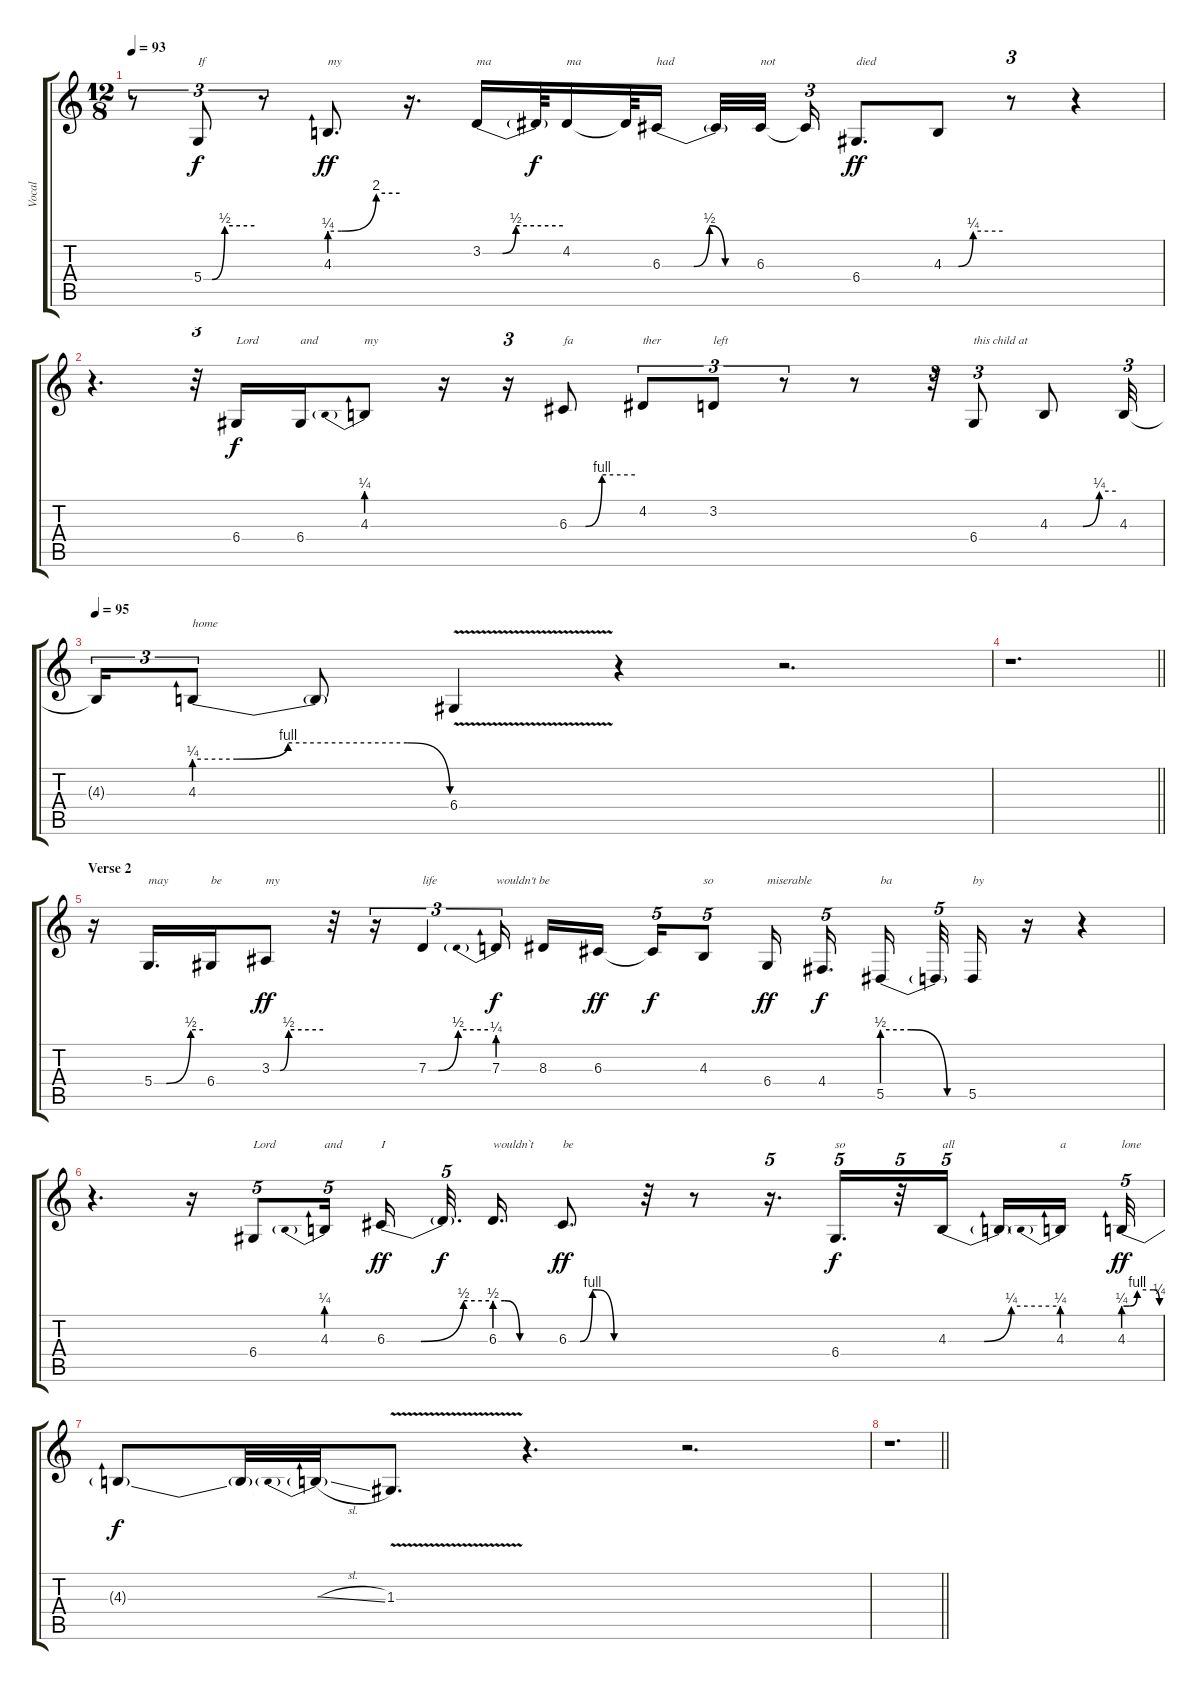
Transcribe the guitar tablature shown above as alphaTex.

\track ("Vocal" "Vocal") {instrument tenorsax}
\staff {score tabs}
\tuning (E4 B3 G3 D3 A2 E2) {hide}
\ts (12 8)
\tempo 93
\clef g2
\ks c
r.8{tu (3 2) dy f} 5.4{be (custom 0 0 10 0 25 2 60 2)}.8{tu (3 2) txt "If"} r.8{tu (3 2)} 4.3{be (custom 0 1 10 1 40 8 60 8)}.8{d txt "my" dy ff} r.16{d} 3.2{be (custom 0 0 15 0 25 2 60 2)}.16{txt "ma"} 3.2{t}.64{dy f} 4.2.16{txt "ma"} 4.2{t}.64 6.3{be (custom 0 0 20 0 30 2 40 0 60 0)}.16{txt "had"} 6.3{t}.32 6.3.32{txt "not" beam splitsecondary} 6.3{t}.16{tu (3 2)} 6.4.8{d txt "died" dy ff} 4.3{be (custom 0 0 15 0 30 1 60 1)}.8 r.8{tu (3 2)} r.4 |
r.4{d} r.32{tu (3 2)} 6.4.16{txt "Lord" dy f} 6.4.16{txt "and"} 4.3{be (prebend 0 1 60 1)}.8{txt "my"} r.16 r.16{tu (3 2)} 6.3{be (custom 0 0 15 0 30 4 60 4)}.8{txt "fa"} 4.2.8{tu (3 2) txt "ther"} 3.2.8{tu (3 2) txt "left"} r.8{tu (3 2)} r.8 r.32{tu (3 2)} 6.4.8{tu (3 2) txt "this child at"} 4.3{be (custom 0 0 30 0 45 1 60 1)}.8 4.3.32{tu (3 2)} |
\tempo 95
4.3{t}.16{tu (3 2)} 4.3{be (custom 0 1 10 1 22 4 50 4 60 0)}.8{tu (3 2) txt "home"} 4.3{t}.8 6.4{v}.4 r.4 r.2{d} |
\barLineRight lightlight
r.1{d} |
\section ("" "Verse 2")
r.16 5.4{be (custom 0 0 15 0 45 2 60 2)}.16{d txt "may"} 6.4.16{txt "be"} 3.3{be (custom 0 0 10 0 20 2 60 2)}.8{txt "my" dy ff} r.32 r.16{tu (3 2)} 7.3{be (custom 0 0 10 0 30 2 60 2)}.4{tu (3 2) txt "life"} 7.3{be (prebend 0 1 60 1)}.16{tu (3 2) txt "wouldn't be" dy f beam splitsecondary} 8.3.16 6.3.16{dy ff} 6.3{t}.16{tu (5 4) dy f} 4.3.8{tu (5 4) txt "so "} 6.4.16{txt "miserable" dy ff beam splitsecondary} 4.4.16{d tu (5 4) dy f beam splitsecondary} 5.5{be (custom 0 2 20 2 45 0 60 0)}.16{txt "ba"} 5.5{t}.32{tu (5 4)} 5.5.16{txt "by"} r.16 r.4 |
r.4{d} r.16 6.4.8{tu (5 4) txt "Lord"} 4.3{be (prebend 0 1 60 1)}.16{tu (5 4) txt "and" beam splitsecondary} 6.3{be (custom 0 0 20 0 45 2 60 2)}.16{txt "I" dy ff beam splitsecondary} 6.3{t}.32{d tu (5 4) dy f} 6.3{be (custom 0 2 10 2 25 0 60 0)}.16{d txt "wouldn`t"} 6.3{be (custom 0 0 10 0 21 4 25 4 40 0 60 0)}.8{d txt "be" dy ff} r.32 r.8 r.16{d tu (5 4)} 6.4.16{d tu (5 4) txt "so" dy f} r.32{tu (5 4)} 4.3{be (custom 0 0 20 0 35 1 60 1)}.16{tu (5 4) txt "all" beam splitsecondary} 4.3{t}.16 4.3{be (prebend 0 1 60 1)}.16{txt "a" beam splitsecondary} 4.3{be (custom 0 1 10 1 23 4 50 4 60 1)}.32{tu (5 4) txt "lone" dy ff} |
4.3{t}.8{dy f} 4.3{t}.32 4.3{be (prebend 0 1 60 1) sl t}.32 1.3{v}.8{d} r.4{d} r.2{d} |
\barLineRight lightlight
r.1{d}
